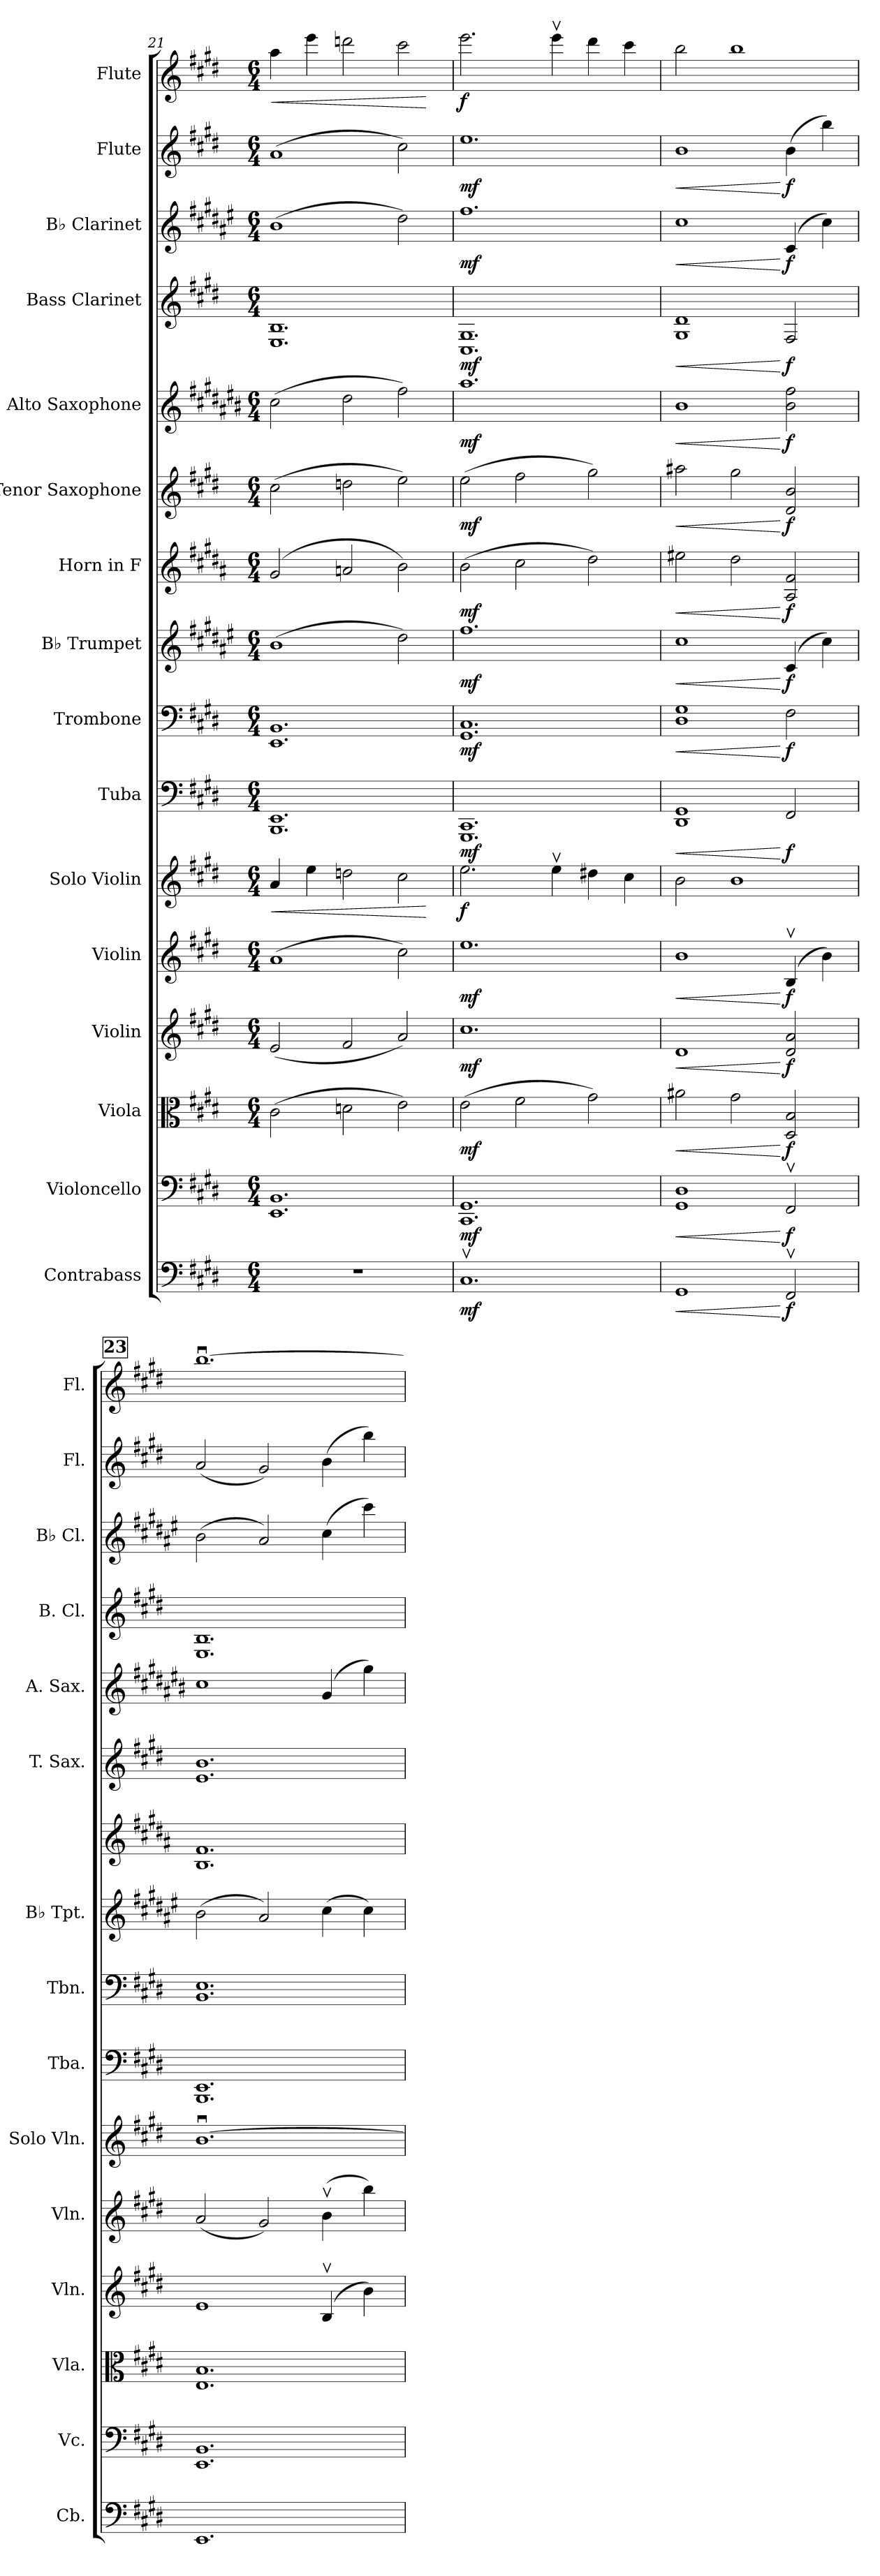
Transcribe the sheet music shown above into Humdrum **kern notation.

**kern	**dynam	**kern	**dynam	**kern	**dynam	**kern	**dynam	**kern	**dynam	**kern	**dynam	**kern	**dynam	**kern	**dynam	**kern	**dynam	**kern	**dynam	**kern	**dynam	**kern	**dynam	**kern	**dynam	**kern	**dynam	**kern	**dynam	**kern	**dynam
*part16	*part16	*part15	*part15	*part14	*part14	*part13	*part13	*part12	*part12	*part11	*part11	*part10	*part10	*part9	*part9	*part8	*part8	*part7	*part7	*part6	*part6	*part5	*part5	*part4	*part4	*part3	*part3	*part2	*part2	*part1	*part1
*staff16	*staff16	*staff15	*staff15	*staff14	*staff14	*staff13	*staff13	*staff12	*staff12	*staff11	*staff11	*staff10	*staff10	*staff9	*staff9	*staff8	*staff8	*staff7	*staff7	*staff6	*staff6	*staff5	*staff5	*staff4	*staff4	*staff3	*staff3	*staff2	*staff2	*staff1	*staff1
*I"Contrabass	*	*I"Violoncello	*	*I"Viola	*	*I"Violin	*	*I"Violin	*	*I"Solo Violin	*	*I"Tuba	*	*I"Trombone	*	*I"B♭ Trumpet	*	*I"Horn in F	*	*I"Tenor Saxophone	*	*I"Alto Saxophone	*	*I"Bass Clarinet	*	*I"B♭ Clarinet	*	*I"Flute	*	*I"Flute	*
*I'Cb.	*	*I'Vc.	*	*I'Vla.	*	*I'Vln.	*	*I'Vln.	*	*I'Solo Vln.	*	*I'Tba.	*	*I'Tbn.	*	*I'B♭ Tpt.	*	*	*	*I'T. Sax.	*	*I'A. Sax.	*	*I'B. Cl.	*	*I'B♭ Cl.	*	*I'Fl.	*	*I'Fl.	*
*clefF4	*	*clefF4	*	*clefC3	*	*clefG2	*	*clefG2	*	*clefG2	*	*clefF4	*	*clefF4	*	*clefG2	*	*clefG2	*	*clefG2	*	*clefG2	*	*clefG2	*	*clefG2	*	*clefG2	*	*clefG2	*
*ITrd7c12	*	*	*	*	*	*	*	*	*	*	*	*	*	*	*	*ITrd1c2	*	*ITrd4c7	*	*ITrd8c14	*	*ITrd5c9	*	*ITrd8c14	*	*ITrd1c2	*	*	*	*	*
*k[f#c#g#d#]	*	*k[f#c#g#d#]	*	*k[f#c#g#d#]	*	*k[f#c#g#d#]	*	*k[f#c#g#d#]	*	*k[f#c#g#d#]	*	*k[f#c#g#d#]	*	*k[f#c#g#d#]	*	*k[f#c#g#d#]	*	*k[f#c#g#d#]	*	*k[f#c#g#d#]	*	*k[f#c#g#d#]	*	*k[f#c#g#d#]	*	*k[f#c#g#d#]	*	*k[f#c#g#d#]	*	*k[f#c#g#d#]	*
*M6/4	*	*M6/4	*	*M6/4	*	*M6/4	*	*M6/4	*	*M6/4	*	*M6/4	*	*M6/4	*	*M6/4	*	*M6/4	*	*M6/4	*	*M6/4	*	*M6/4	*	*M6/4	*	*M6/4	*	*M6/4	*
=21	=21	=21	=21	=21	=21	=21	=21	=21	=21	=21	=21	=21	=21	=21	=21	=21	=21	=21	=21	=21	=21	=21	=21	=21	=21	=21	=21	=21	=21	=21	=21
!	!	!	!	!	!	!	!	!	!	!	!LO:HP:b	!	!	!	!	!	!	!	!	!	!	!	!	!	!	!	!	!	!	!	!LO:HP:b
1.r	.	1.EE 1.BB	.	(>2c#\	.	(<2e/	.	(>1a	.	4a/	<	1.BBB 1.EE	.	1.EE 1.BB	.	(>1a	.	(>2c#/	.	(>2c#\	.	(>2e\	.	1.EE 1.BB	.	(>1a	.	(>1a	.	4aa\	<
.	.	.	.	.	.	.	.	.	.	4ee\	.	.	.	.	.	.	.	.	.	.	.	.	.	.	.	.	.	.	.	4eee\	.
.	.	.	.	2dn\	.	2f#/	.	.	.	2ddn\	.	.	.	.	.	.	.	2dn/	.	2dn\	.	2f#\	.	.	.	.	.	.	.	2dddn\	.
.	.	.	.	2e\)	.	2a/)	.	2cc#\)	.	2cc#\	.	.	.	.	.	2cc#\)	.	2e\)	.	2e\)	.	2a\)	.	.	.	2cc#\)	.	2cc#\)	.	2ccc#\	.
.	.	.	.	.	.	.	.	.	.	.	[	.	.	.	.	.	.	.	.	.	.	.	.	.	.	.	.	.	.	.	[
=22	=22	=22	=22	=22	=22	=22	=22	=22	=22	=22	=22	=22	=22	=22	=22	=22	=22	=22	=22	=22	=22	=22	=22	=22	=22	=22	=22	=22	=22	=22	=22
!	!LO:DY:b	!	!LO:DY:b	!	!LO:DY:b	!	!LO:DY:b	!	!LO:DY:b	!	!LO:DY:b	!	!LO:DY:b	!	!LO:DY:b	!	!LO:DY:b	!	!LO:DY:b	!	!LO:DY:b	!	!LO:DY:b	!	!LO:DY:b	!	!LO:DY:b	!	!LO:DY:b	!	!LO:DY:b
1.CC#v	mf	1.CC# 1.GG#	mf	(>2e\	mf	1.cc#	mf	1.ee	mf	2.ee\	f	1.GGG# 1.CC#	mf	1.GG# 1.C#	mf	1.ee	mf	(>2e\	mf	(>2e\	mf	1.cc#	mf	1.CC# 1.GG#	mf	1.ee	mf	1.ee	mf	2.eee\	f
.	.	.	.	2f#\	.	.	.	.	.	.	.	.	.	.	.	.	.	2f#\	.	2f#\	.	.	.	.	.	.	.	.	.	.	.
.	.	.	.	.	.	.	.	.	.	4eev\	.	.	.	.	.	.	.	.	.	.	.	.	.	.	.	.	.	.	.	4eeev\	.
.	.	.	.	2g#\)	.	.	.	.	.	4dd#X\	.	.	.	.	.	.	.	2g#\)	.	2g#\)	.	.	.	.	.	.	.	.	.	4ddd#\	.
.	.	.	.	.	.	.	.	.	.	4cc#\	.	.	.	.	.	.	.	.	.	.	.	.	.	.	.	.	.	.	.	4ccc#\	.
=23	=23	=23	=23	=23	=23	=23	=23	=23	=23	=23	=23	=23	=23	=23	=23	=23	=23	=23	=23	=23	=23	=23	=23	=23	=23	=23	=23	=23	=23	=23	=23
!	!LO:HP:b	!	!LO:HP:b	!	!LO:HP:b	!	!LO:HP:b	!	!LO:HP:b	!	!	!	!LO:HP:b	!	!LO:HP:b	!	!LO:HP:b	!	!LO:HP:b	!	!LO:HP:b	!	!LO:HP:b	!	!LO:HP:b	!	!LO:HP:b	!	!LO:HP:b	!	!
1GGG#	<	1GG# 1D#	<	2a#X\	<	1d#i	<	1b	<	2b\	.	1DD# 1GG#	<	1D# 1G#	<	1b	<	2a#X\	<	2a#X\	<	1d#	<	1GG# 1D#	<	1b	<	1b	<	2bb\	.
.	.	.	.	2g#\	.	.	.	.	.	1b	.	.	.	.	.	.	.	2g#\	.	2g#\	.	.	.	.	.	.	.	.	.	1bb	.
!	!LO:DY:n=1:b	!	!LO:DY:n=1:b	!	!LO:DY:n=1:b	!	!LO:DY:n=1:b	!	!LO:DY:n=1:b	!	!	!	!LO:DY:n=1:b	!	!LO:DY:n=1:b	!	!LO:DY:n=1:b	!	!LO:DY:n=1:b	!	!LO:DY:n=1:b	!	!LO:DY:n=1:b	!	!LO:DY:n=1:b	!	!LO:DY:n=1:b	!	!LO:DY:n=1:b	!	!
2FFF#v/	[ f	2FF#v/	[ f	2D#/ 2B/	[ f	2d#/ 2a/	[ f	(>4Bv/	[ f	.	.	2FF#/	[ f	2F#\	[ f	(>4B/	[ f	2D#/ 2B/	[ f	2D#/ 2B/	[ f	2d#\ 2a\	[ f	2FF#/	[ f	(>4B/	[ f	(>4b\	[ f	.	.
.	.	.	.	.	.	.	.	4b\)	.	.	.	.	.	.	.	4b\)	.	.	.	.	.	.	.	.	.	4b\)	.	4bb\)	.	.	.
!!LO:REH:place=s1:a:B:fs=14:t=23
=24	=24	=24	=24	=24	=24	=24	=24	=24	=24	=24	=24	=24	=24	=24	=24	=24	=24	=24	=24	=24	=24	=24	=24	=24	=24	=24	=24	=24	=24	=24	=24
1.EEE	.	1.EE 1.BB	.	1.E 1.B	.	1e	.	(<2a/	.	[1.bu	.	1.BBB 1.EE	.	1.BB 1.E	.	(>2a\	.	1.E 1.B	.	1.E 1.B	.	1e	.	1.EE 1.BB	.	(>2a\	.	(<2a/	.	[1.bbu	.
.	.	.	.	.	.	.	.	2g#/)	.	.	.	.	.	.	.	2g#/)	.	.	.	.	.	.	.	.	.	2g#/)	.	2g#/)	.	.	.
.	.	.	.	.	.	(>4Bv/	.	(>4bv\	.	.	.	.	.	.	.	(>4b\	.	.	.	.	.	(>4B/	.	.	.	(>4b\	.	(>4b\	.	.	.
.	.	.	.	.	.	4b\)	.	4bb\)	.	.	.	.	.	.	.	4b\)	.	.	.	.	.	4b\)	.	.	.	4bb\)	.	4bb\)	.	.	.
=	=	=	=	=	=	=	=	=	=	=	=	=	=	=	=	=	=	=	=	=	=	=	=	=	=	=	=	=	=	=	=
*-	*-	*-	*-	*-	*-	*-	*-	*-	*-	*-	*-	*-	*-	*-	*-	*-	*-	*-	*-	*-	*-	*-	*-	*-	*-	*-	*-	*-	*-	*-	*-
